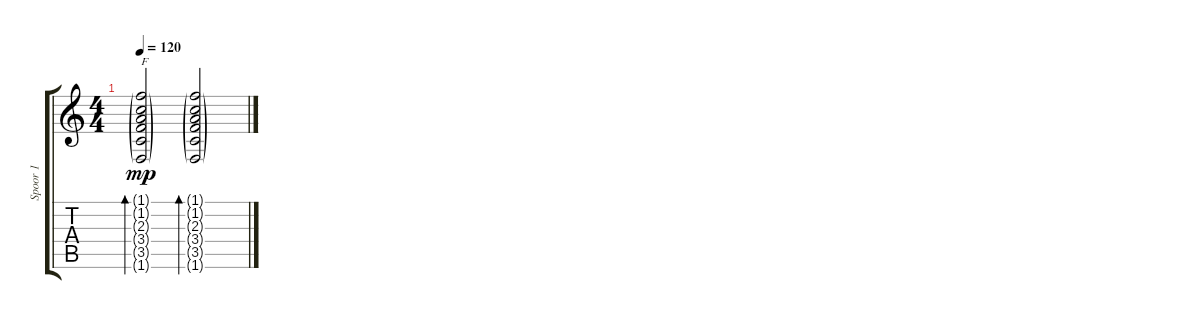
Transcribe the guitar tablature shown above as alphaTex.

\track ("Spoor 1" "Spoor 1") {instrument acousticguitarsteel}
\staff {score tabs}
\tuning (E4 B3 G3 D3 A2 E2) {hide}
\ts (4 4)
\tempo 120
\clef g2
\ks c
(1.1{g} 1.2{g} 2.3{g} 3.4{g} 3.5{g} 1.6{g}).2{bd 120 txt "F" dy mp} (1.1{g} 1.2{g} 2.3{g} 3.4{g} 3.5{g} 1.6{g}).2{bd 120}
